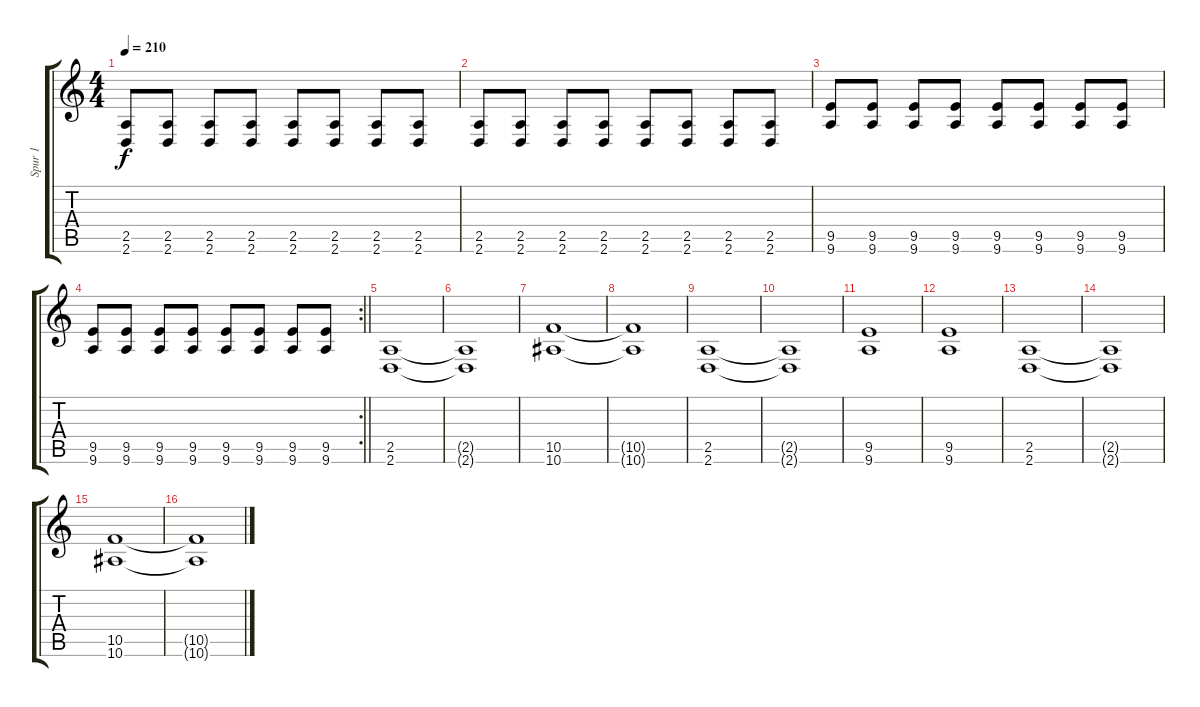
\track ("Spur 1" "Spur 1") {instrument distortionguitar}
\staff {score tabs}
\tuning (D4 A3 F3 C3 G2 C2) {hide}
\ts (4 4)
\tempo 210
\clef g2
\ks c
(2.5 2.6).8{dy f} (2.5 2.6).8 (2.5 2.6).8 (2.5 2.6).8 (2.5 2.6).8 (2.5 2.6).8 (2.5 2.6).8 (2.5 2.6).8 |
(2.5 2.6).8 (2.5 2.6).8 (2.5 2.6).8 (2.5 2.6).8 (2.5 2.6).8 (2.5 2.6).8 (2.5 2.6).8 (2.5 2.6).8 |
(9.5 9.6).8 (9.5 9.6).8 (9.5 9.6).8 (9.5 9.6).8 (9.5 9.6).8 (9.5 9.6).8 (9.5 9.6).8 (9.5 9.6).8 |
\rc 2
\barLineRight lightlight
(9.5 9.6).8 (9.5 9.6).8 (9.5 9.6).8 (9.5 9.6).8 (9.5 9.6).8 (9.5 9.6).8 (9.5 9.6).8 (9.5 9.6).8 |
(2.5 2.6).1 |
(2.5{t} 2.6{t}).1 |
(10.5 10.6).1 |
(10.5{t} 10.6{t}).1 |
(2.5 2.6).1 |
(2.5{t} 2.6{t}).1 |
(9.5 9.6).1 |
(9.5 9.6).1 |
(2.5 2.6).1 |
(2.5{t} 2.6{t}).1 |
(10.5 10.6).1 |
(10.5{t} 10.6{t}).1
